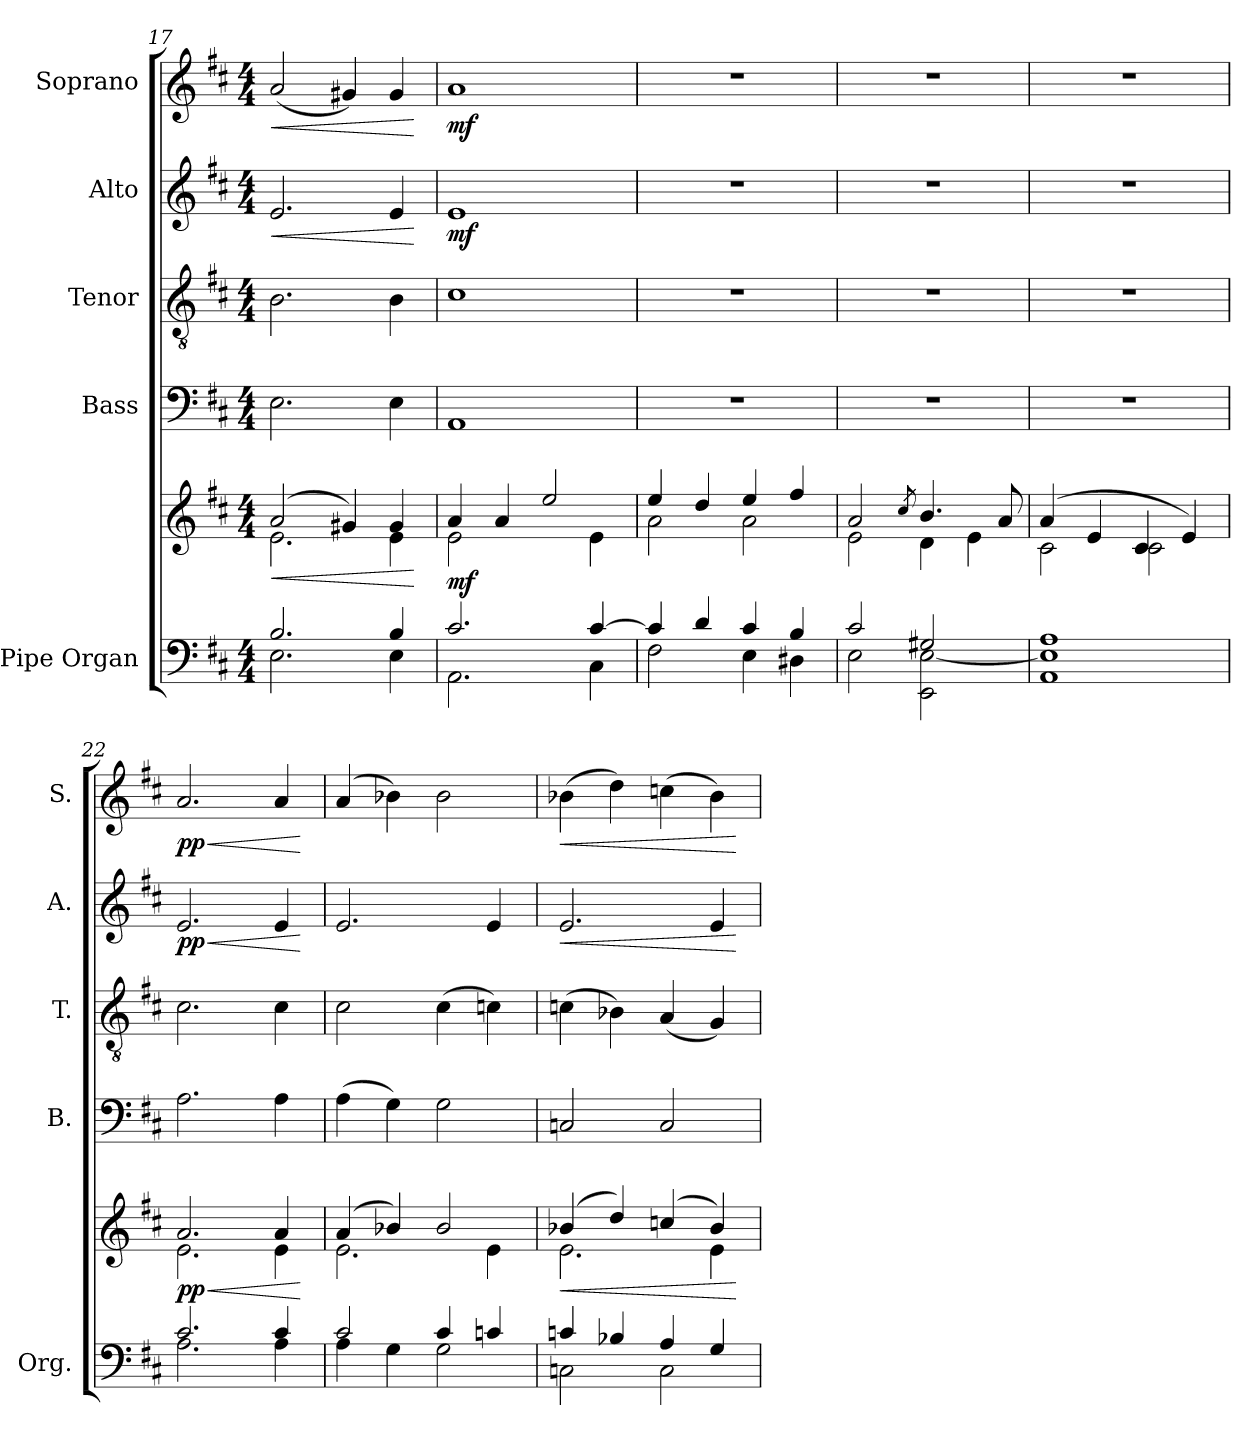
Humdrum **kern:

**kern	**kern	**dynam	**kern	**kern	**kern	**dynam	**kern	**dynam
*part5	*part5	*part5	*part4	*part3	*part2	*part2	*part1	*part1
*staff6	*staff5	*staff5/6	*staff4	*staff3	*staff2	*staff2	*staff1	*staff1
*I"Pipe Organ	*	*	*I"Bass	*I"Tenor	*I"Alto	*	*I"Soprano	*
*I'Org.	*	*	*I'B.	*I'T.	*I'A.	*	*I'S.	*
*clefF4	*clefG2	*	*clefF4	*clefGv2	*clefG2	*	*clefG2	*
*k[f#c#]	*k[f#c#]	*	*k[f#c#]	*k[f#c#]	*k[f#c#]	*	*k[f#c#]	*
*M4/4	*M4/4	*	*M4/4	*M4/4	*M4/4	*	*M4/4	*
=17	=17	=17	=17	=17	=17	=17	=17	=17
*^	*	*	*	*	*	*	*	*
!	!	!	!LO:HP:b	!	!	!	!LO:HP:b	!	!LO:HP:b
*	*	*^	*	*	*	*	*	*	*
2.B/	2.E\	(>2a/	2.e\	<	2.E\	2.B\	2.e/	<	(<2a/	<
.	.	4g#X/)	.	.	.	.	.	.	4g#X/)	.
4B/	4E\	4g#/	4e\	.	4E\	4B\	4e/	.	4g#/	.
*v	*v	*	*	*	*	*	*	*	*	*
*	*v	*v	*	*	*	*	*	*	*
.	.	[	.	.	.	[	.	[
=18	=18	=18	=18	=18	=18	=18	=18	=18
*^	*^	*	*	*	*	*	*	*
!	!	!	!	!LO:DY:b	!	!	!	!LO:DY:b	!	!LO:DY:b
2.c#/	2.AA\	4a/	2e\	mf	1AA	1c#	1e	mf	1a	mf
.	.	4a/	.	.	.	.	.	.	.	.
.	.	2ee/	4ryy	.	.	.	.	.	.	.
[4c#/	4C#\	.	4e\	.	.	.	.	.	.	.
=19	=19	=19	=19	=19	=19	=19	=19	=19	=19	=19
4c#/]	2F#\	4ee/	2a\	.	1r	1r	1r	.	1r	.
4d/	.	4dd/	.	.	.	.	.	.	.	.
4c#/	4E\	4ee/	2a\	.	.	.	.	.	.	.
4B/	4D#X\	4ff#/	.	.	.	.	.	.	.	.
!!LO:PB:g=z
=20	=20	=20	=20	=20	=20	=20	=20	=20	=20	=20
2c#/	2E\	2a/	2e\	.	1r	1r	1r	.	1r	.
.	.	8qcc#/	.	.	.	.	.	.	.	.
2G#X/	2EE\ [2E\	4.b/	4d\	.	.	.	.	.	.	.
.	.	.	4e\	.	.	.	.	.	.	.
.	.	8a/	.	.	.	.	.	.	.	.
=21	=21	=21	=21	=21	=21	=21	=21	=21	=21	=21
1A	1AA 1E]	(>4a/	2c#\	.	1r	1r	1r	.	1r	.
.	.	4e/	.	.	.	.	.	.	.	.
.	.	4c#/	2c#\	.	.	.	.	.	.	.
.	.	4e/)	.	.	.	.	.	.	.	.
=22	=22	=22	=22	=22	=22	=22	=22	=22	=22	=22
!	!	!	!	!LO:HP:b	!	!	!	!LO:HP:b	!	!LO:HP:b
!	!	!	!	!LO:DY:n=1:b	!	!	!	!	!	!
!	!	!	!	!LO:DY:n=2:b	!	!	!	!LO:DY:n=1:b	!	!
!	!	!	!	!	!	!	!	!LO:DY:n=2:b	!	!LO:DY:n=1:b
!	!	!	!	!	!	!	!	!	!	!LO:DY:n=2:b
2.c#/	2.A\	2.a/	2.e\	< p p	2.A\	2.c#\	2.e/	< p p	2.a/	< p p
4c#/	4A\	4a/	4e\	.	4A\	4c#\	4e/	.	4a/	.
*v	*v	*	*	*	*	*	*	*	*	*
*	*v	*v	*	*	*	*	*	*	*
.	.	[	.	.	.	[	.	[
=23	=23	=23	=23	=23	=23	=23	=23	=23
*^	*^	*	*	*	*	*	*	*
2c#/	4A\	(>4a/	2.e\	.	(>4A\	2c#\	2.e/	.	(>4a/	.
.	4G\	4b-X/)	.	.	4G\)	.	.	.	4b-X\)	.
4c#/	2G\	2b-/	.	.	2G\	(>4c#\	.	.	2b-\	.
4cn/	.	.	4e\	.	.	4cn\)	4e/	.	.	.
=24	=24	=24	=24	=24	=24	=24	=24	=24	=24	=24
!	!	!	!	!LO:HP:b	!	!	!	!LO:HP:b	!	!LO:HP:b
4cn/	2Cn\	(>4b-X/	2.e\	<	2Cn/	(>4cn\	2.e/	<	(>4b-X\	<
4B-X/	.	4dd/)	.	.	.	4B-X\)	.	.	4dd\)	.
4A/	2C\	(>4ccn/	.	.	2C/	(<4A/	.	.	(>4ccn\	.
4G/	.	4b-/)	4e\	.	.	4G/)	4e/	.	4b-\)	.
*v	*v	*	*	*	*	*	*	*	*	*
*	*v	*v	*	*	*	*	*	*	*
.	.	[	.	.	.	[	.	[
=	=	=	=	=	=	=	=	=
*-	*-	*-	*-	*-	*-	*-	*-	*-
